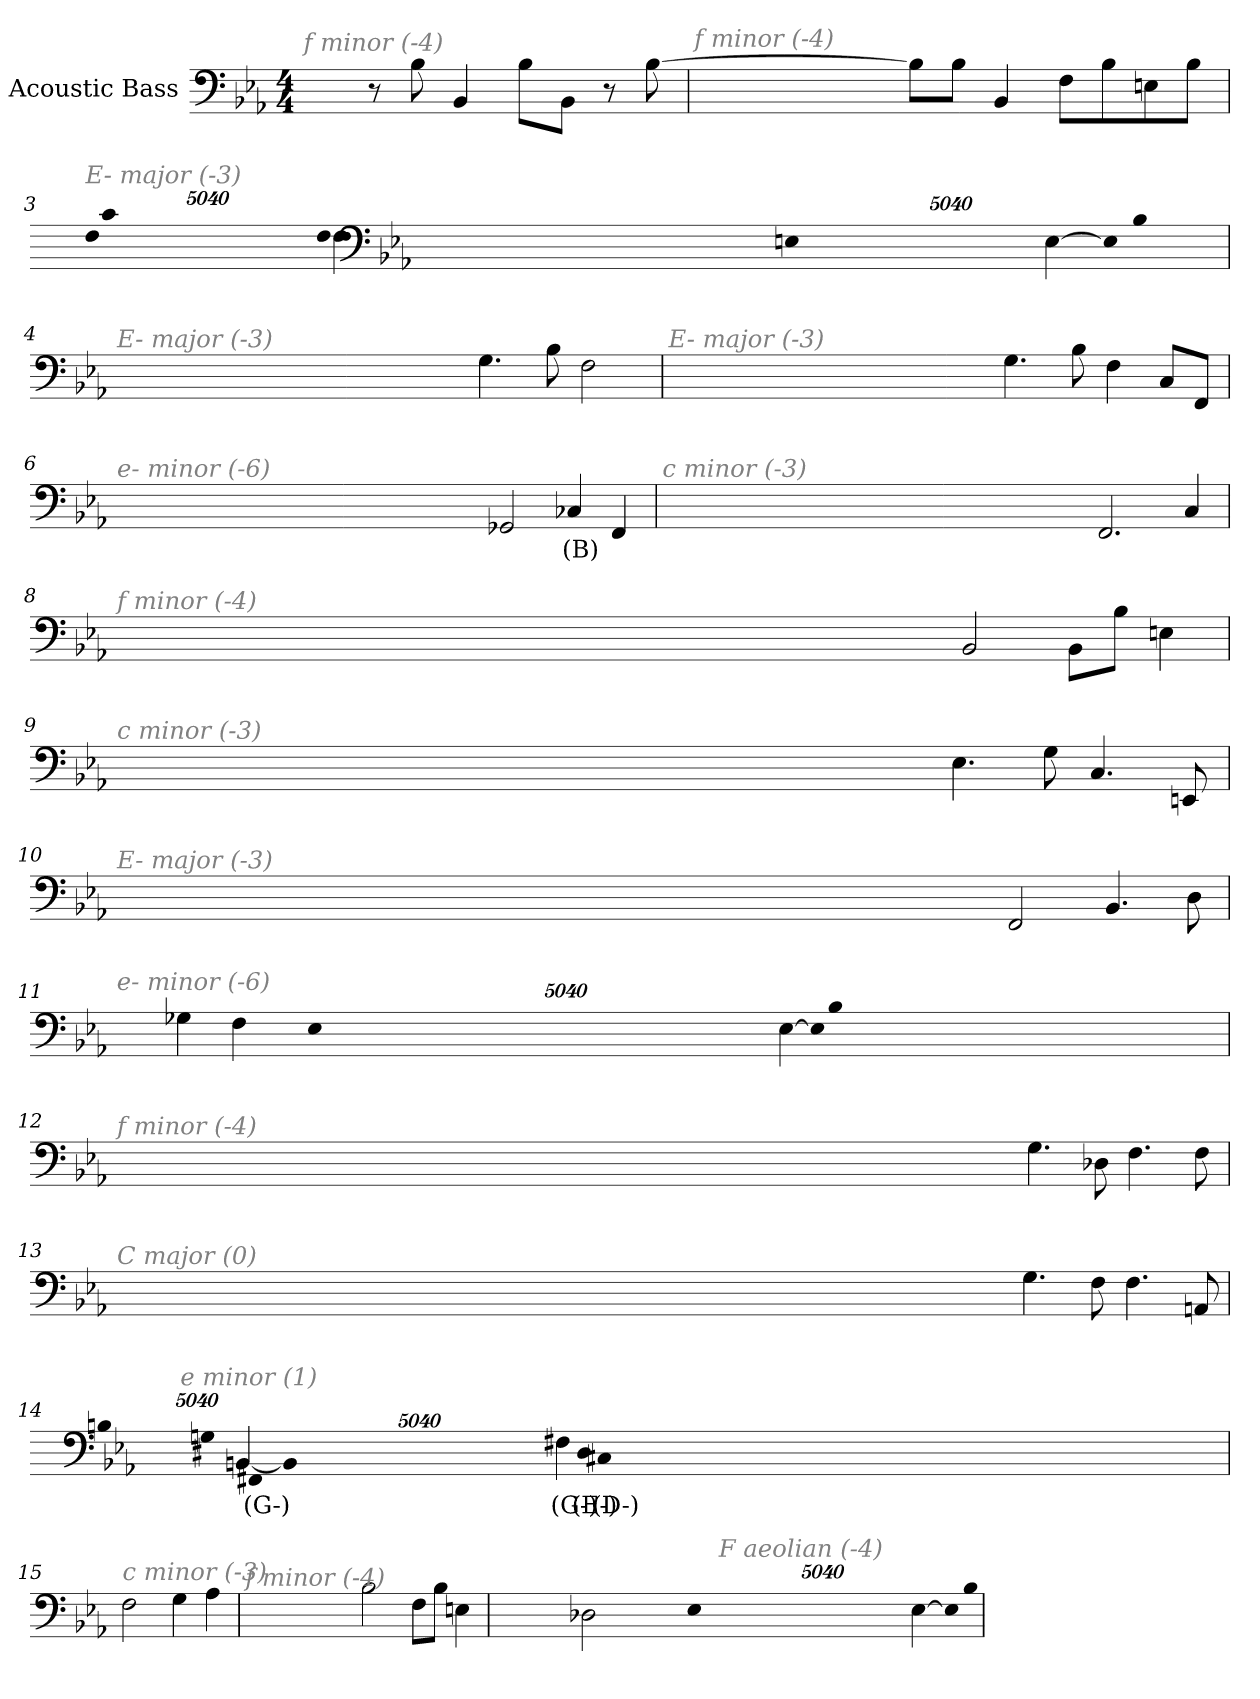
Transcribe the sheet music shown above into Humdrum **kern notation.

**kern	**text
*part1	*part1
*staff1	*staff1
*I"Acoustic Bass	*
*clefF4	*
*ITrd7c12	*
*k[b-e-a-]	*
*E-:	*
*M4/4	*
=1	=1
!LO:TX:i:color=#808080:t=f minor (-4)	!
8r	.
8BB-	.
4BBB-	.
8BB-L	.
8BBB-J	.
8r	.
[8BB-	.
=2	=2
!LO:TX:i:color=#808080:t=f minor (-4)	!
8BB-L]	.
8BB-J	.
4BBB-	.
8FFL	.
8BB-	.
8EEn	.
8BB-J	.
=3	=3
!LO:TX:i:color=#808080:t=E- major (-3)	!
[4EE-	.
!LO:N:vis=8	!
40320%3347EE-L]	.
!LO:N:vis=8	!
40320%3347BB-	.
!LO:N:vis=8	!
40320%3347EEnJ	.
[4FF	.
!LO:N:vis=8	!
40320%3347FFL]	.
!LO:N:vis=8	!
40320%3347C	.
!LO:N:vis=8	!
40320%3347FFJ	.
=4	=4
!LO:TX:i:color=#808080:t=E- major (-3)	!
4.GG	.
8BB-	.
2FF	.
=5	=5
!LO:TX:i:color=#808080:t=E- major (-3)	!
4.GG	.
8BB-	.
4FF	.
8CCL	.
8FFFJ	.
=6	=6
!LO:TX:i:color=#808080:t=e- minor (-6)	!
2GGG-X	.
4CC-Xi	(B)
4FFF	.
=7	=7
!LO:TX:i:color=#808080:t=c minor (-3)	!
2.FFF	.
4CC	.
=8	=8
!LO:TX:i:color=#808080:t=f minor (-4)	!
2BBB-	.
8BBB-L	.
8BB-J	.
4EEn	.
=9	=9
!LO:TX:i:color=#808080:t=c minor (-3)	!
4.EE-	.
8GG	.
4.CC	.
8EEEn	.
=10	=10
!LO:TX:i:color=#808080:t=E- major (-3)	!
2FFF	.
4.BBB-	.
8DD	.
=11	=11
!LO:TX:i:color=#808080:t=e- minor (-6)	!
[4EE-	.
!LO:N:vis=8	!
40320%3347EE-L]	.
!LO:N:vis=8	!
40320%3347BB-	.
!LO:N:vis=8	!
40320%3347EE-J	.
4FF	.
4GG-X	.
=12	=12
!LO:TX:i:color=#808080:t=f minor (-4)	!
4.GG	.
8DD-X	.
4.FF	.
8FF	.
=13	=13
!LO:TX:i:color=#808080:t=C major (0)	!
4.GG	.
8FF	.
4.FF	.
8AAAn	.
=14	=14
!LO:TX:i:color=#808080:t=e minor (1)	!
4FF#Xi	(G-)
!LO:N:vis=8	!
40320%3347DD#XiL	(E-)
!LO:N:vis=8	!
40320%3347CC#Xi	(D-)
!LO:N:vis=8	!
40320%3347FFF#XiJ	(G-)
[4BBBn	.
!LO:N:vis=8	!
40320%3347BBBL]	.
!LO:N:vis=8	!
40320%3347GGn	.
!LO:N:vis=8	!
40320%3347BBnJ	.
=15	=15
!LO:TX:i:color=#808080:t=c minor (-3)	!
2FF	.
4GG	.
4AA-	.
=16	=16
!LO:TX:i:color=#808080:t=f minor (-4)	!
2BB-	.
8FFL	.
8BB-J	.
4EEn	.
=17	=17
!LO:TX:i:color=#808080:t=F aeolian (-4)	!
[4EE-	.
!LO:N:vis=8	!
40320%3347EE-L]	.
!LO:N:vis=8	!
40320%3347BB-	.
!LO:N:vis=8	!
40320%3347EE-J	.
2DD-X	.
=	=
*-	*-
